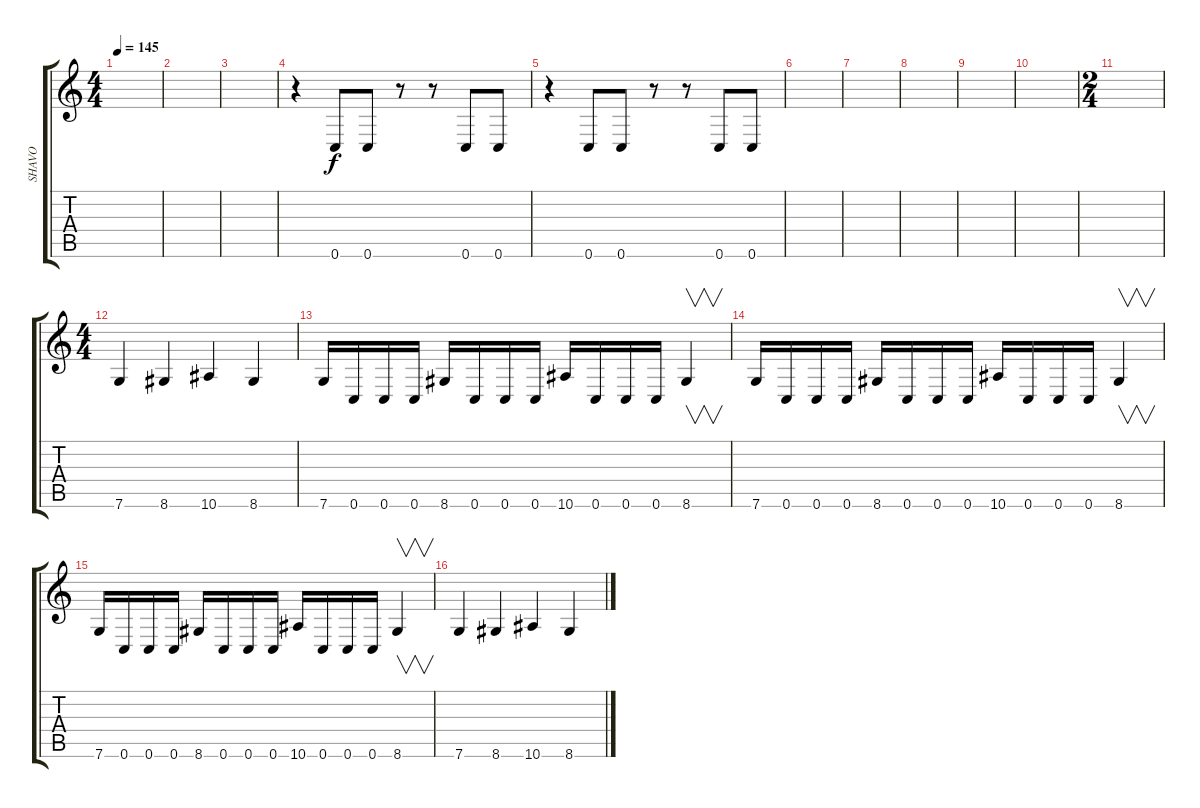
\track ("SHAVO" "SHAVO") {instrument electricbassfinger}
\staff {score tabs}
\tuning (D4 A3 F3 C3 G2 C2) {hide}
\ts (4 4)
\tempo 145
\clef g2
\ks c
|
|
|
r.4 0.6.8 0.6.8 r.8 r.8 0.6.8 0.6.8 |
r.4 0.6.8 0.6.8 r.8 r.8 0.6.8 0.6.8 |
|
|
|
|
|
\ts (2 4)
|
\ts (4 4)
7.6.4 8.6.4 10.6.4 8.6.4 |
7.6.16 0.6.16 0.6.16 0.6.16 8.6.16 0.6.16 0.6.16 0.6.16 10.6.16 0.6.16 0.6.16 0.6.16 8.6.4{v} |
7.6.16 0.6.16 0.6.16 0.6.16 8.6.16 0.6.16 0.6.16 0.6.16 10.6.16 0.6.16 0.6.16 0.6.16 8.6.4{v} |
7.6.16 0.6.16 0.6.16 0.6.16 8.6.16 0.6.16 0.6.16 0.6.16 10.6.16 0.6.16 0.6.16 0.6.16 8.6.4{v} |
7.6.4 8.6.4 10.6.4 8.6.4
